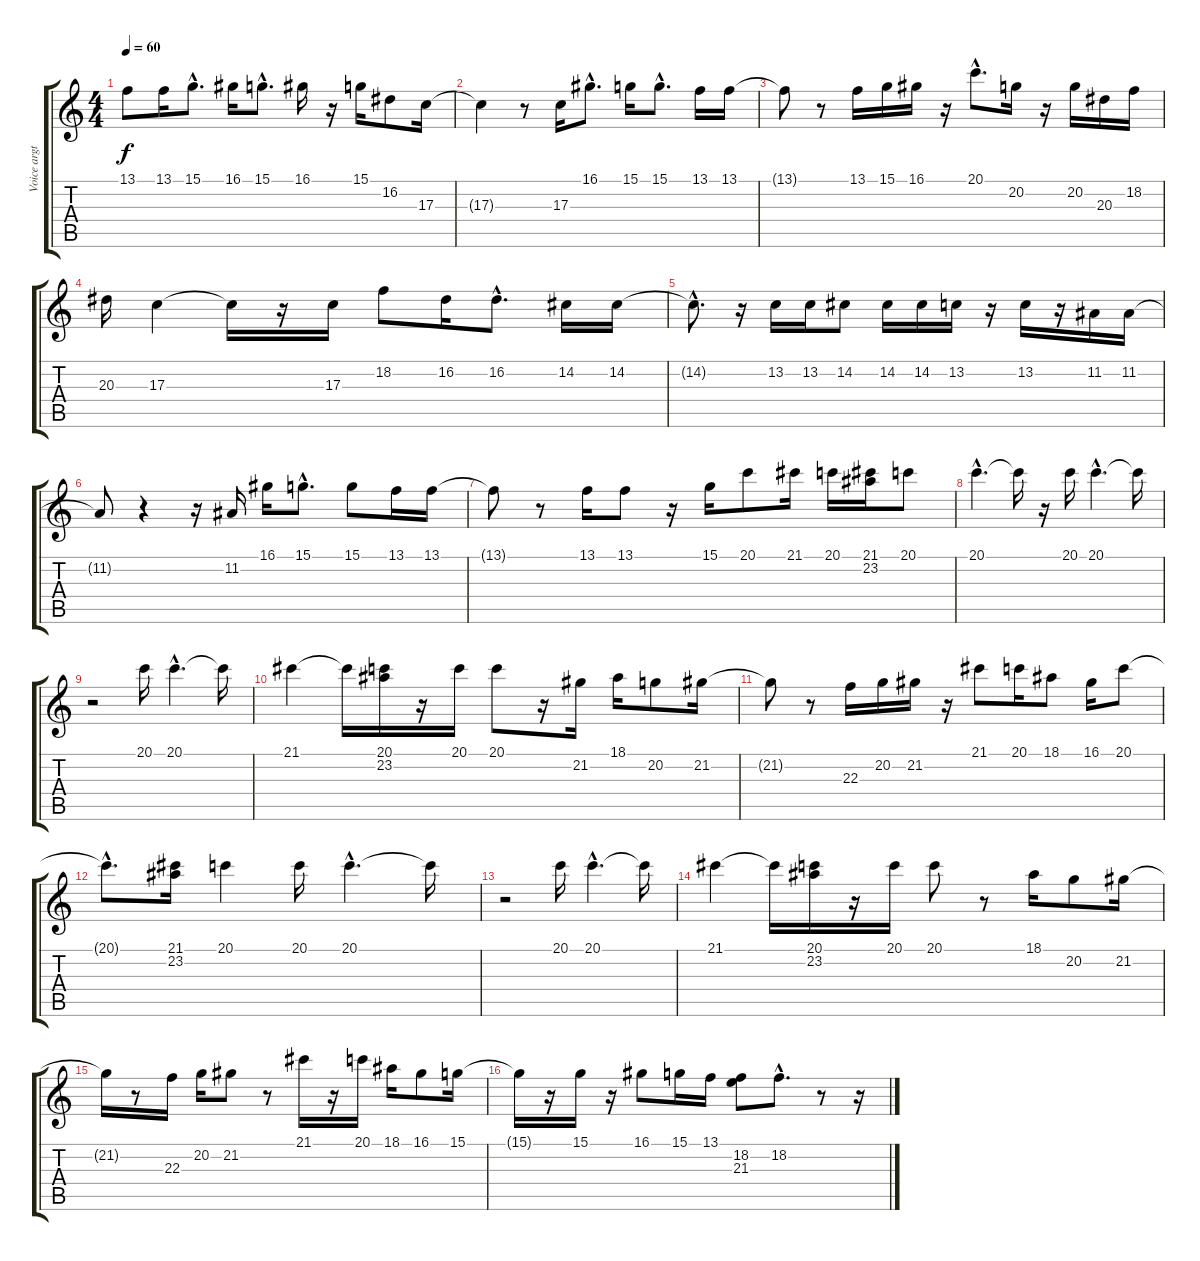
\track ("Voice argt for flute" "Voice argt") {instrument piccolo}
\staff {score tabs}
\tuning (E4 B3 G3 D3 A2 E2) {hide}
\ts (4 4)
\tempo 60
\clef g2
\ks c
13.1{t}.8{dy f} 13.1.16 15.1{hac}.8{d} 16.1.16 15.1{hac}.8{d} 16.1.16 r.16 15.1.16 16.2.8 17.3.16 |
17.3{t}.4 r.8 17.3.16 16.1{hac}.8{d} 15.1.16 15.1{hac}.8{d} 13.1.16 13.1.16 |
13.1{t}.8 r.8 13.1.16 15.1.16 16.1.16 r.16 20.1{hac}.8{d} 20.2.16 r.16 20.2.16 20.3.16 18.2.16 |
20.3.16 17.3.4 17.3{t}.16 r.16 17.3.16 18.2.8 16.2.16 16.2{hac}.8{d} 14.2.16 14.2.16 |
14.2{hac t}.8{d} r.16 13.2.16 13.2.16 14.2.8 14.2.16 14.2.16 13.2.16 r.16 13.2.16 r.16 11.2.16 11.2.16 |
11.2{t}.8 r.4 r.16 11.2.16 16.1.16 15.1{hac}.8{d} 15.1.8 13.1.16 13.1.16 |
13.1{t}.8 r.8 13.1.16 13.1.8 r.16 15.1.16 20.1.8 21.1.16 20.1.16 (21.1 23.2).16 20.1.8 |
20.1{hac}.4{d} 20.1{t}.16 r.16 20.1.16 20.1{hac}.4{d} 20.1{t}.16 |
r.2 20.1.16 20.1{hac}.4{d} 20.1{t}.16 |
21.1.4 21.1{t}.16 (20.1 23.2).16 r.16 20.1.16 20.1.8 r.16 21.2.16 18.1.16 20.2.8 21.2.16 |
21.2{t}.8 r.8 22.3.16 20.2.16 21.2.16 r.16 21.1.8 20.1.16 18.1.8 16.1.16 20.1.8 |
20.1{hac t}.8{d} (21.1 23.2).16 20.1.4 20.1.16 20.1{hac}.4{d} 20.1{t}.16 |
r.2 20.1.16 20.1{hac}.4{d} 20.1{t}.16 |
21.1.4 21.1{t}.16 (20.1 23.2).16 r.16 20.1.16 20.1.8 r.8 18.1.16 20.2.8 21.2.16 |
21.2{t}.16 r.8 22.3.16 20.2.16 21.2.8 r.8 21.1.16 r.16 20.1.16 18.1.16 16.1.8 15.1.16 |
15.1{t}.16 r.16 15.1.16 r.16 16.1.8 15.1.16 13.1.16 (18.2 21.3).8 18.2{hac}.8{d} r.8 r.16
